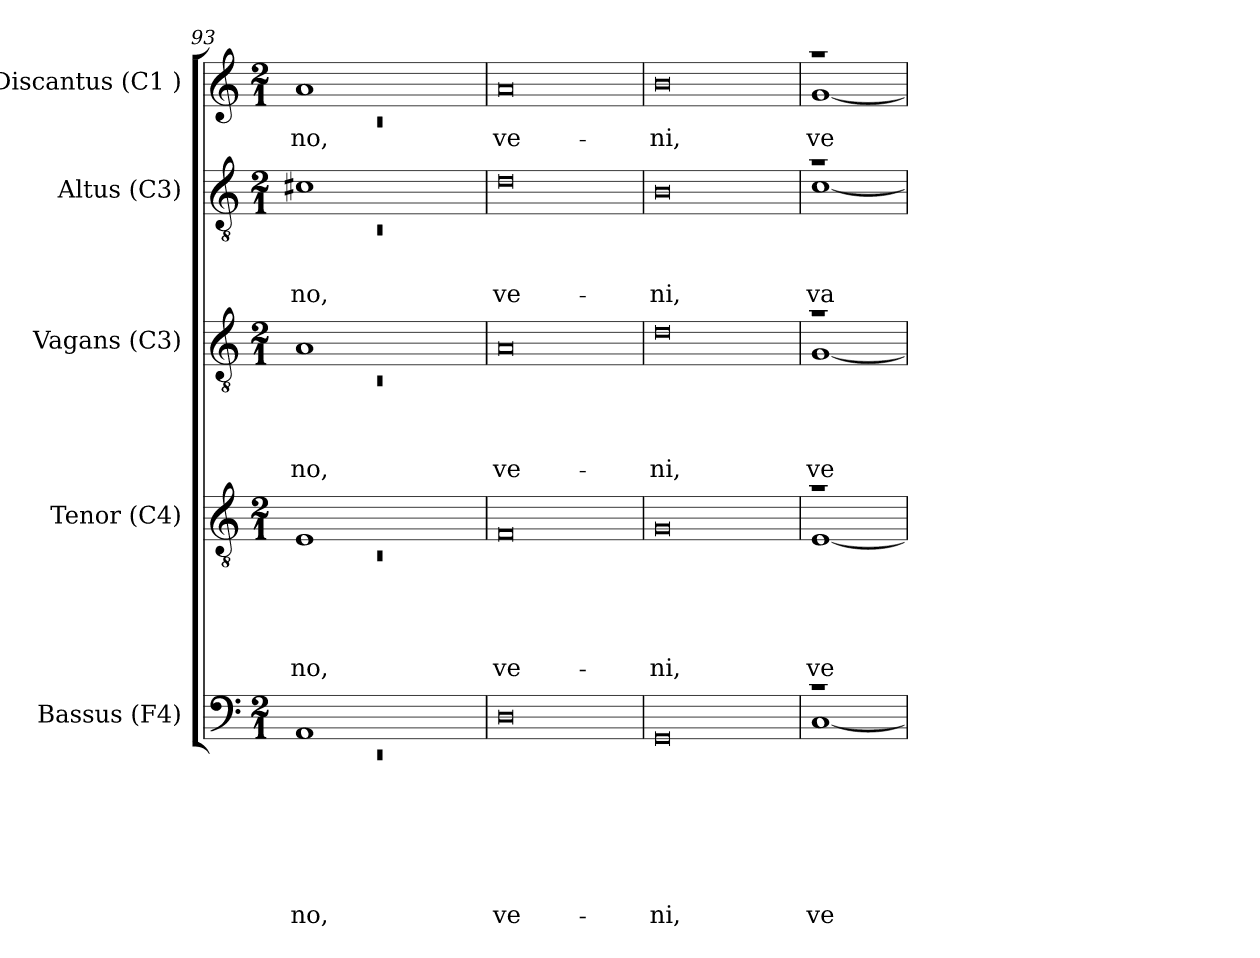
**kern	**text	**text	**text	**text	**text	**text	**text	**kern	**text	**text	**text	**text	**text	**kern	**text	**text	**text	**text	**kern	**text	**text	**text	**kern	**text
*part5	*part5	*part5	*part5	*part5	*part5	*part5	*part5	*part4	*part4	*part4	*part4	*part4	*part4	*part3	*part3	*part3	*part3	*part3	*part2	*part2	*part2	*part2	*part1	*part1
*staff5	*staff5	*staff5	*staff5	*staff5	*staff5	*staff5	*staff5	*staff4	*staff4	*staff4	*staff4	*staff4	*staff4	*staff3	*staff3	*staff3	*staff3	*staff3	*staff2	*staff2	*staff2	*staff2	*staff1	*staff1
*I"Bassus (F4)	*	*	*	*	*	*	*	*I"Tenor (C4)	*	*	*	*	*	*I"Vagans (C3)	*	*	*	*	*I"Altus (C3)	*	*	*	*I"Discantus (C1 )	*
*I'B.	*	*	*	*	*	*	*	*I'T.	*	*	*	*	*	*I'V.	*	*	*	*	*I'A.	*	*	*	*I'D.	*
*clefF4	*	*	*	*	*	*	*	*clefGv2	*	*	*	*	*	*clefGv2	*	*	*	*	*clefGv2	*	*	*	*clefG2	*
*k[]	*	*	*	*	*	*	*	*k[]	*	*	*	*	*	*k[]	*	*	*	*	*k[]	*	*	*	*k[]	*
*C:	*	*	*	*	*	*	*	*C:	*	*	*	*	*	*C:	*	*	*	*	*C:	*	*	*	*C:	*
*M2/1	*	*	*	*	*	*	*	*M2/1	*	*	*	*	*	*M2/1	*	*	*	*	*M2/1	*	*	*	*M2/1	*
=93	=93	=93	=93	=93	=93	=93	=93	=93	=93	=93	=93	=93	=93	=93	=93	=93	=93	=93	=93	=93	=93	=93	=93	=93
*^	*	*	*	*	*	*	*	*^	*	*	*	*	*	*^	*	*	*	*	*^	*	*	*	*^	*
!	!LO:N:vis=1	!	!	!	!	!	!	!LO:LY:b	!	!LO:N:vis=1	!	!	!	!	!LO:LY:b	!	!LO:N:vis=1	!	!	!	!LO:LY:b	!	!LO:N:vis=1	!	!	!LO:LY:b	!	!LO:N:vis=1	!LO:LY:b
1AA	0rEE	.	.	.	.	.	.	-no,	1E	0rC	.	.	.	.	-no,	1A	0rC	.	.	.	-no,	1c#X	0rC	.	.	-no,	1a	0rc	-no,
1ryy	.	.	.	.	.	.	.	.	1ryy	.	.	.	.	.	.	1ryy	.	.	.	.	.	1ryy	.	.	.	.	1ryy	.	.
*v	*v	*	*	*	*	*	*	*	*	*	*	*	*	*	*	*v	*v	*	*	*	*	*v	*v	*	*	*	*v	*v	*
*	*	*	*	*	*	*	*	*v	*v	*	*	*	*	*	*	*	*	*	*	*	*	*	*	*	*
=94	=94	=94	=94	=94	=94	=94	=94	=94	=94	=94	=94	=94	=94	=94	=94	=94	=94	=94	=94	=94	=94	=94	=94	=94
!	!	!	!	!	!	!	!LO:LY:b:rj	!	!	!	!	!	!LO:LY:b:rj	!	!	!	!	!LO:LY:b:rj	!	!	!	!LO:LY:b:rj	!	!LO:LY:b:rj
0D	.	.	.	.	.	.	ve-	0F	.	.	.	.	ve-	0A	.	.	.	ve-	0d	.	.	ve-	0a	ve-
=95	=95	=95	=95	=95	=95	=95	=95	=95	=95	=95	=95	=95	=95	=95	=95	=95	=95	=95	=95	=95	=95	=95	=95	=95
!	!	!	!	!	!	!	!LO:LY:b	!	!	!	!	!	!LO:LY:b	!	!	!	!	!LO:LY:b	!	!	!	!LO:LY:b	!	!LO:LY:b
0GG	.	.	.	.	.	.	-ni,	0G	.	.	.	.	-ni,	0d	.	.	.	-ni,	0B	.	.	-ni,	0b	-ni,
!!LO:LB:g=z
=96	=96	=96	=96	=96	=96	=96	=96	=96	=96	=96	=96	=96	=96	=96	=96	=96	=96	=96	=96	=96	=96	=96	=96	=96
*^	*	*	*	*	*	*	*	*	*	*	*	*	*	*	*	*	*	*	*	*	*	*	*	*
!	!	!	!	!	!	!	!	!LO:LY:b	!	!	!	!	!	!LO:LY:b	!	!	!	!	!LO:LY:b	!	!	!	!LO:LY:b	!	!LO:LY:b
*	*	*	*	*	*	*	*	*	*^	*	*	*	*	*	*^	*	*	*	*	*^	*	*	*	*^	*
1rc	[<1C	.	.	.	.	.	.	ve-	1ra	[<1E	.	.	.	.	ve-	1ra	[<1G	.	.	.	ve-	1ra	[>1c	.	.	va-	1raa	[<1g	ve-
*v	*v	*	*	*	*	*	*	*	*	*	*	*	*	*	*	*v	*v	*	*	*	*	*v	*v	*	*	*	*v	*v	*
*	*	*	*	*	*	*	*	*v	*v	*	*	*	*	*	*	*	*	*	*	*	*	*	*	*	*
=	=	=	=	=	=	=	=	=	=	=	=	=	=	=	=	=	=	=	=	=	=	=	=	=
*-	*-	*-	*-	*-	*-	*-	*-	*-	*-	*-	*-	*-	*-	*-	*-	*-	*-	*-	*-	*-	*-	*-	*-	*-
